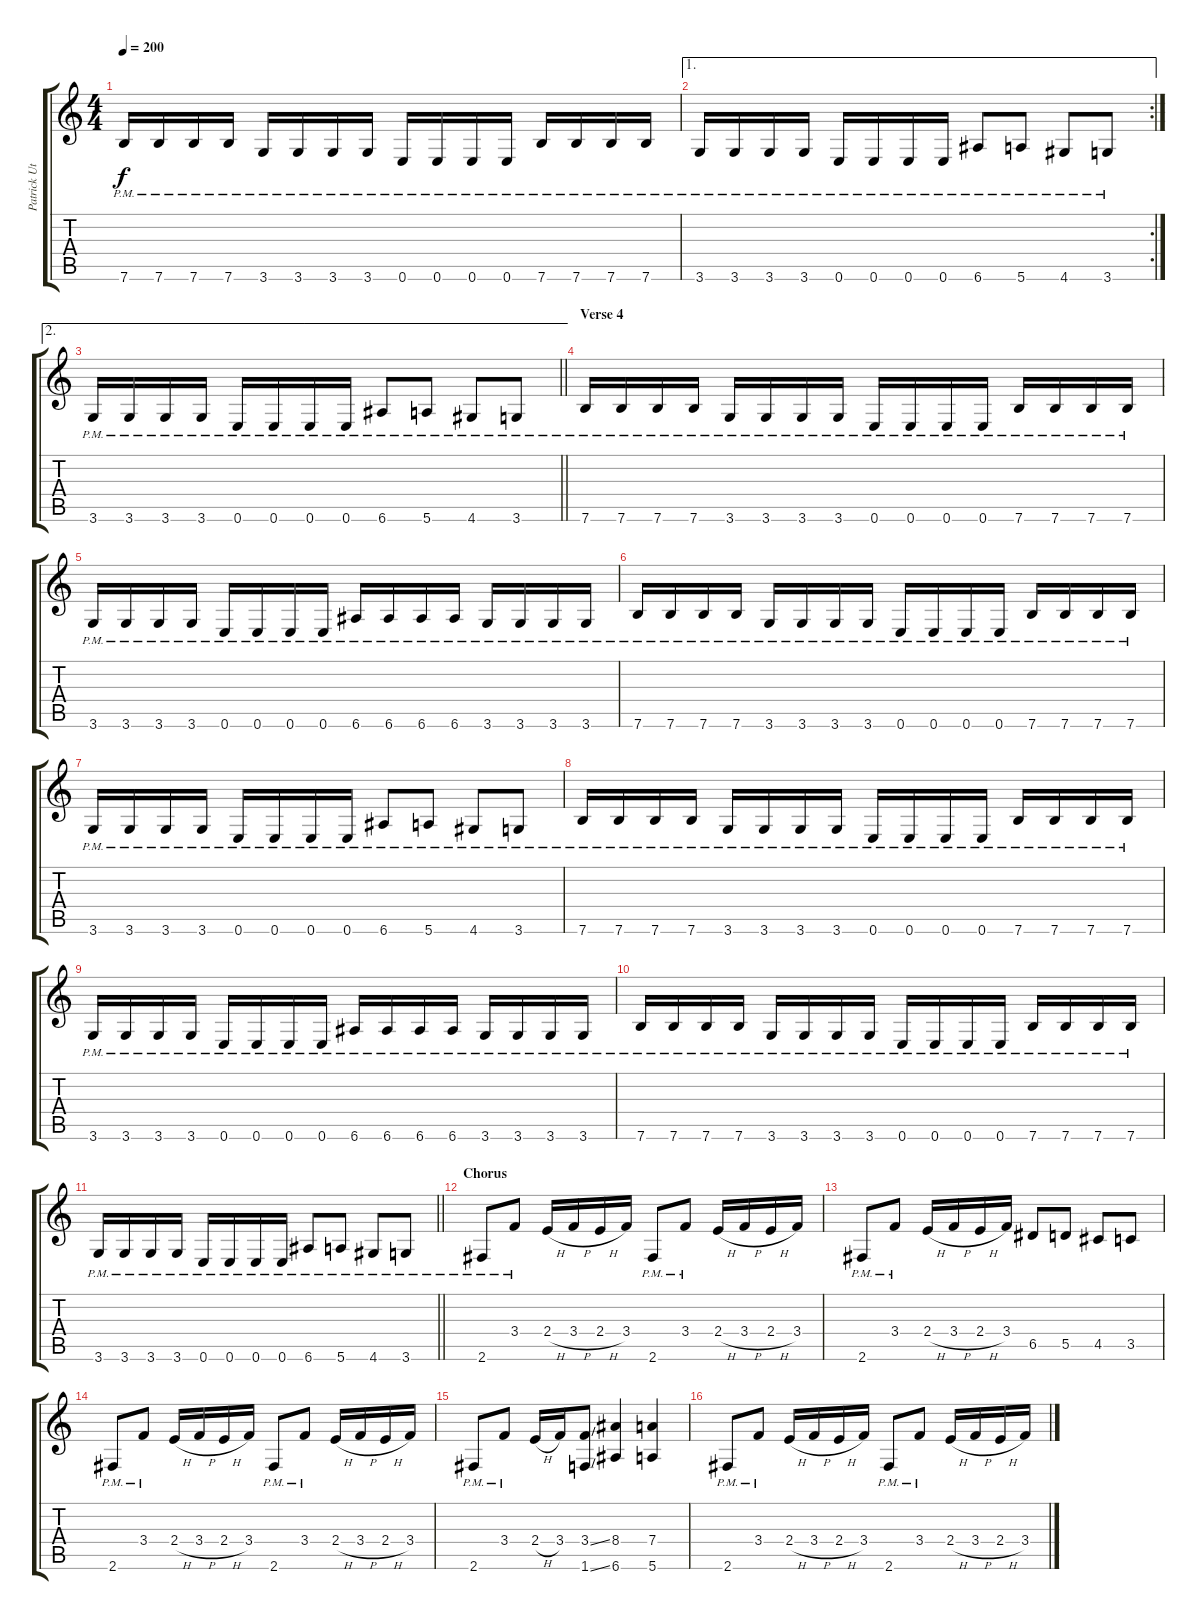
\track ("Patrick Uterwijk" "Patrick Ut") {instrument distortionguitar}
\staff {score tabs}
\tuning (E4 B3 G3 D3 A2 E2) {hide}
\ts (4 4)
\tempo 200
\clef g2
\ks c
7.6{pm}.16{dy f} 7.6{pm}.16 7.6{pm}.16 7.6{pm}.16 3.6{pm}.16 3.6{pm}.16 3.6{pm}.16 3.6{pm}.16 0.6{pm}.16 0.6{pm}.16 0.6{pm}.16 0.6{pm}.16 7.6{pm}.16 7.6{pm}.16 7.6{pm}.16 7.6{pm}.16 |
\ae 1
\rc 2
3.6{pm}.16 3.6{pm}.16 3.6{pm}.16 3.6{pm}.16 0.6{pm}.16 0.6{pm}.16 0.6{pm}.16 0.6{pm}.16 6.6{pm}.8 5.6{pm}.8 4.6{pm}.8 3.6{pm}.8 |
\ae 2
\barLineRight lightlight
3.6{pm}.16 3.6{pm}.16 3.6{pm}.16 3.6{pm}.16 0.6{pm}.16 0.6{pm}.16 0.6{pm}.16 0.6{pm}.16 6.6{pm}.8 5.6{pm}.8 4.6{pm}.8 3.6{pm}.8 |
\section ("" "Verse 4")
7.6{pm}.16 7.6{pm}.16 7.6{pm}.16 7.6{pm}.16 3.6{pm}.16 3.6{pm}.16 3.6{pm}.16 3.6{pm}.16 0.6{pm}.16 0.6{pm}.16 0.6{pm}.16 0.6{pm}.16 7.6{pm}.16 7.6{pm}.16 7.6{pm}.16 7.6{pm}.16 |
3.6{pm}.16 3.6{pm}.16 3.6{pm}.16 3.6{pm}.16 0.6{pm}.16 0.6{pm}.16 0.6{pm}.16 0.6{pm}.16 6.6{pm}.16 6.6{pm}.16 6.6{pm}.16 6.6{pm}.16 3.6{pm}.16 3.6{pm}.16 3.6{pm}.16 3.6{pm}.16 |
7.6{pm}.16 7.6{pm}.16 7.6{pm}.16 7.6{pm}.16 3.6{pm}.16 3.6{pm}.16 3.6{pm}.16 3.6{pm}.16 0.6{pm}.16 0.6{pm}.16 0.6{pm}.16 0.6{pm}.16 7.6{pm}.16 7.6{pm}.16 7.6{pm}.16 7.6{pm}.16 |
3.6{pm}.16 3.6{pm}.16 3.6{pm}.16 3.6{pm}.16 0.6{pm}.16 0.6{pm}.16 0.6{pm}.16 0.6{pm}.16 6.6{pm}.8 5.6{pm}.8 4.6{pm}.8 3.6{pm}.8 |
7.6{pm}.16 7.6{pm}.16 7.6{pm}.16 7.6{pm}.16 3.6{pm}.16 3.6{pm}.16 3.6{pm}.16 3.6{pm}.16 0.6{pm}.16 0.6{pm}.16 0.6{pm}.16 0.6{pm}.16 7.6{pm}.16 7.6{pm}.16 7.6{pm}.16 7.6{pm}.16 |
3.6{pm}.16 3.6{pm}.16 3.6{pm}.16 3.6{pm}.16 0.6{pm}.16 0.6{pm}.16 0.6{pm}.16 0.6{pm}.16 6.6{pm}.16 6.6{pm}.16 6.6{pm}.16 6.6{pm}.16 3.6{pm}.16 3.6{pm}.16 3.6{pm}.16 3.6{pm}.16 |
7.6{pm}.16 7.6{pm}.16 7.6{pm}.16 7.6{pm}.16 3.6{pm}.16 3.6{pm}.16 3.6{pm}.16 3.6{pm}.16 0.6{pm}.16 0.6{pm}.16 0.6{pm}.16 0.6{pm}.16 7.6{pm}.16 7.6{pm}.16 7.6{pm}.16 7.6{pm}.16 |
\barLineRight lightlight
3.6{pm}.16 3.6{pm}.16 3.6{pm}.16 3.6{pm}.16 0.6{pm}.16 0.6{pm}.16 0.6{pm}.16 0.6{pm}.16 6.6{pm}.8 5.6{pm}.8 4.6{pm}.8 3.6{pm}.8 |
\section ("" "Chorus")
2.6{pm}.8 3.4{pm}.8 2.4{h}.16 3.4{h}.16 2.4{h}.16 3.4.16 2.6{pm}.8 3.4{pm}.8 2.4{h}.16 3.4{h}.16 2.4{h}.16 3.4.16 |
2.6{pm}.8 3.4{pm}.8 2.4{h}.16 3.4{h}.16 2.4{h}.16 3.4.16 6.5.8 5.5.8 4.5.8 3.5.8 |
2.6{pm}.8 3.4{pm}.8 2.4{h}.16 3.4{h}.16 2.4{h}.16 3.4.16 2.6{pm}.8 3.4{pm}.8 2.4{h}.16 3.4{h}.16 2.4{h}.16 3.4.16 |
2.6{pm}.8 3.4{pm}.8 2.4{h}.16 3.4.16 (3.4{ss} 1.6{ss}).8 (8.4 6.6).4 (7.4 5.6).4 |
2.6{pm}.8 3.4{pm}.8 2.4{h}.16 3.4{h}.16 2.4{h}.16 3.4.16 2.6{pm}.8 3.4{pm}.8 2.4{h}.16 3.4{h}.16 2.4{h}.16 3.4.16
